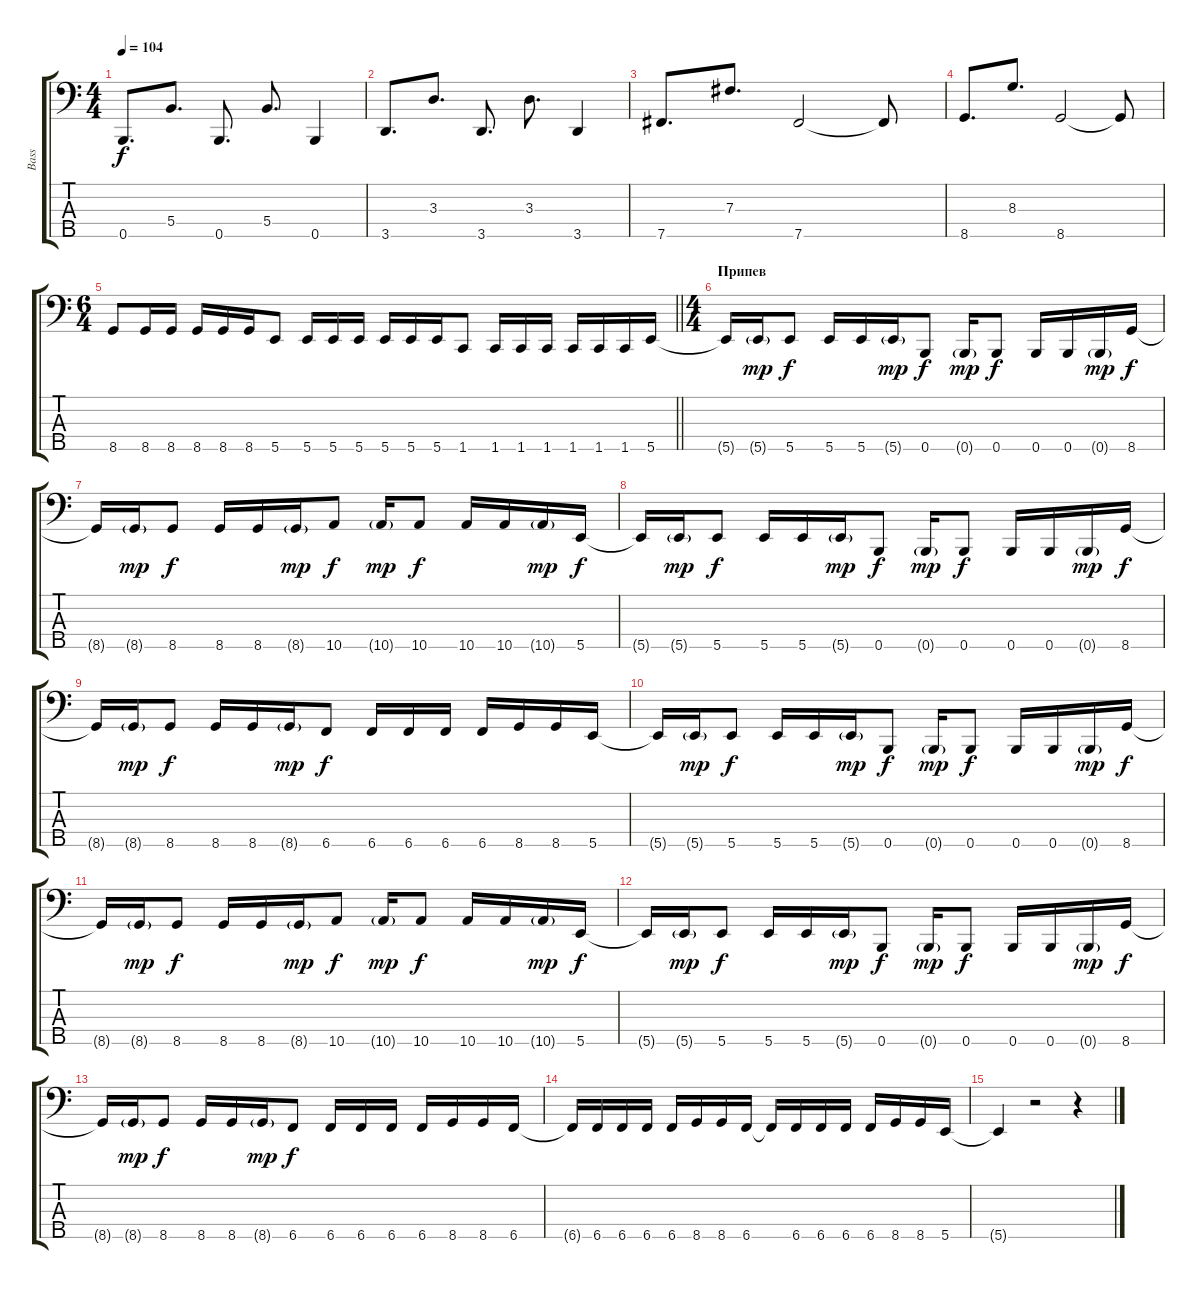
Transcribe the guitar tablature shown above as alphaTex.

\track ("Bass" "Bass") {instrument electricbasspick}
\staff {score tabs}
\tuning (A2 E2 B1 Gb1 B0) {hide}
\ts (4 4)
\tempo 104
\clef f4
\ks c
0.5.8{d dy f} 5.4.8{d} 0.5.8{d} 5.4.8{d} 0.5.4 |
3.5.8{d} 3.3.8{d} 3.5.8{d} 3.3.8{d} 3.5.4 |
7.5.8{d} 7.3.8{d} 7.5.2 7.5{t}.8 |
8.5.8{d} 8.3.8{d} 8.5.2 8.5{t}.8 |
\ts (6 4)
\barLineRight lightlight
8.5.8 8.5.16 8.5.16 8.5.16 8.5.16 8.5.16 5.5.8 5.5.16 5.5.16 5.5.16 5.5.16 5.5.16 5.5.16 1.5.8 1.5.16 1.5.16 1.5.16 1.5.16 1.5.16 1.5.16 5.5.16 |
\ts (4 4)
\section ("" "Припев")
5.5{t}.16 5.5{g}.16{dy mp} 5.5.8{dy f} 5.5.16 5.5.16 5.5{g}.16{dy mp} 0.5.8{dy f} 0.5{g}.16{dy mp} 0.5.8{dy f} 0.5.16 0.5.16 0.5{g}.16{dy mp} 8.5.16{dy f} |
8.5{t}.16 8.5{g}.16{dy mp} 8.5.8{dy f} 8.5.16 8.5.16 8.5{g}.16{dy mp} 10.5.8{dy f} 10.5{g}.16{dy mp} 10.5.8{dy f} 10.5.16 10.5.16 10.5{g}.16{dy mp} 5.5.16{dy f} |
5.5{t}.16 5.5{g}.16{dy mp} 5.5.8{dy f} 5.5.16 5.5.16 5.5{g}.16{dy mp} 0.5.8{dy f} 0.5{g}.16{dy mp} 0.5.8{dy f} 0.5.16 0.5.16 0.5{g}.16{dy mp} 8.5.16{dy f} |
8.5{t}.16 8.5{g}.16{dy mp} 8.5.8{dy f} 8.5.16 8.5.16 8.5{g}.16{dy mp} 6.5.8{dy f} 6.5.16 6.5.16 6.5.16 6.5.16 8.5.16 8.5.16 5.5.16 |
5.5{t}.16 5.5{g}.16{dy mp} 5.5.8{dy f} 5.5.16 5.5.16 5.5{g}.16{dy mp} 0.5.8{dy f} 0.5{g}.16{dy mp} 0.5.8{dy f} 0.5.16 0.5.16 0.5{g}.16{dy mp} 8.5.16{dy f} |
8.5{t}.16 8.5{g}.16{dy mp} 8.5.8{dy f} 8.5.16 8.5.16 8.5{g}.16{dy mp} 10.5.8{dy f} 10.5{g}.16{dy mp} 10.5.8{dy f} 10.5.16 10.5.16 10.5{g}.16{dy mp} 5.5.16{dy f} |
5.5{t}.16 5.5{g}.16{dy mp} 5.5.8{dy f} 5.5.16 5.5.16 5.5{g}.16{dy mp} 0.5.8{dy f} 0.5{g}.16{dy mp} 0.5.8{dy f} 0.5.16 0.5.16 0.5{g}.16{dy mp} 8.5.16{dy f} |
8.5{t}.16 8.5{g}.16{dy mp} 8.5.8{dy f} 8.5.16 8.5.16 8.5{g}.16{dy mp} 6.5.8{dy f} 6.5.16 6.5.16 6.5.16 6.5.16 8.5.16 8.5.16 6.5.16 |
6.5{t}.16 6.5.16 6.5.16 6.5.16 6.5.16 8.5.16 8.5.16 6.5.16 6.5{t}.16 6.5.16 6.5.16 6.5.16 6.5.16 8.5.16 8.5.16 5.5.16 |
5.5{t}.4 r.2 r.4
